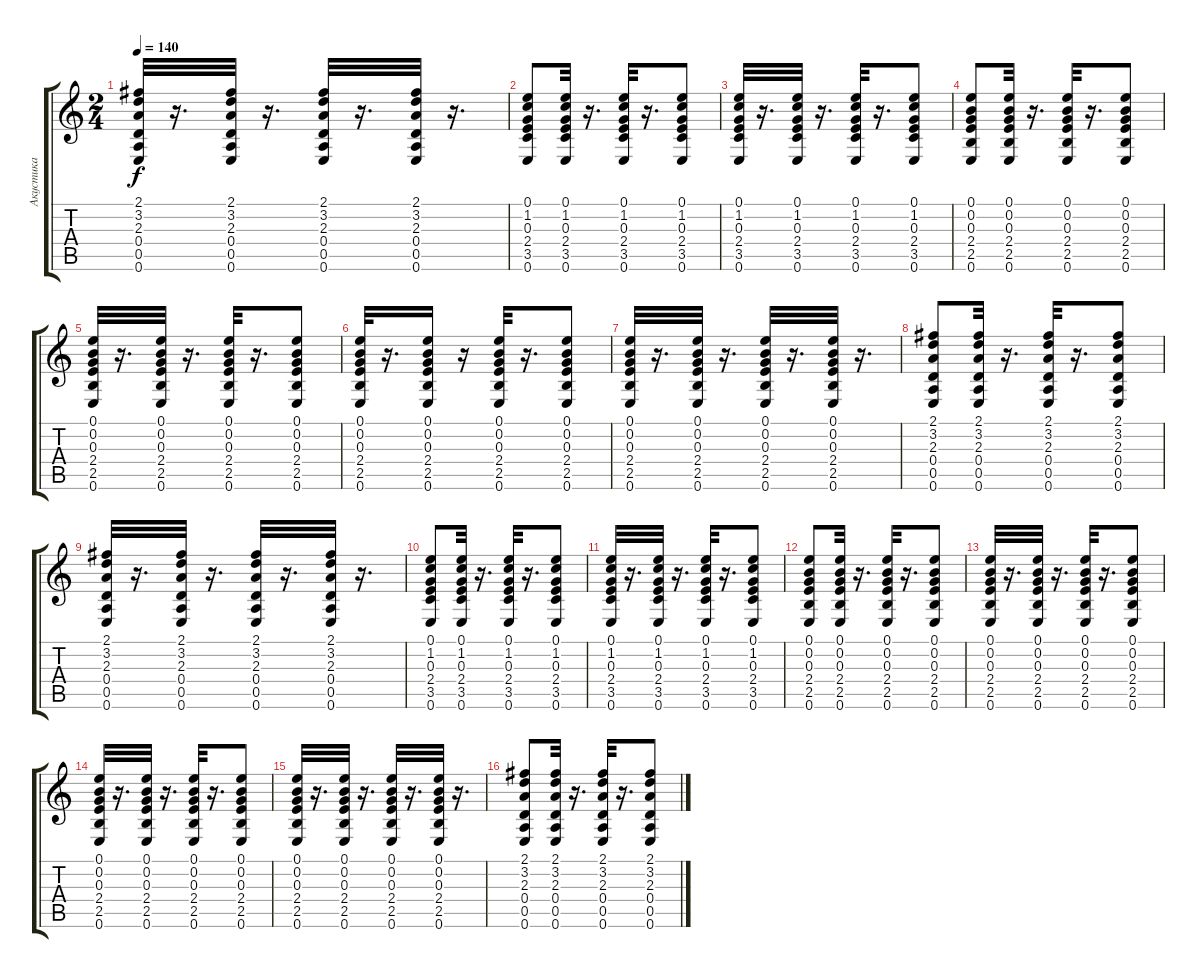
\track ("Акустика" "Акустика") {instrument acousticguitarsteel}
\staff {score tabs}
\tuning (E4 B3 G3 D3 A2 E2) {hide}
\ts (2 4)
\tempo 140
\clef g2
\ks c
(2.1 3.2 2.3 0.4 0.5 0.6).32{dy f} r.16{d} (2.1 3.2 2.3 0.4 0.5 0.6).32 r.16{d} (2.1 3.2 2.3 0.4 0.5 0.6).32 r.16{d} (2.1 3.2 2.3 0.4 0.5 0.6).32 r.16{d} |
(0.1 1.2 0.3 2.4 3.5 0.6).8 (0.1 1.2 0.3 2.4 3.5 0.6).32 r.16{d} (0.1 1.2 0.3 2.4 3.5 0.6).32 r.16{d} (0.1 1.2 0.3 2.4 3.5 0.6).8 |
(0.1 1.2 0.3 2.4 3.5 0.6).32 r.16{d} (0.1 1.2 0.3 2.4 3.5 0.6).32 r.16{d} (0.1 1.2 0.3 2.4 3.5 0.6).32 r.16{d} (0.1 1.2 0.3 2.4 3.5 0.6).8 |
(0.1 0.2 0.3 2.4 2.5 0.6).8 (0.1 0.2 0.3 2.4 2.5 0.6).32 r.16{d} (0.1 0.2 0.3 2.4 2.5 0.6).32 r.16{d} (0.1 0.2 0.3 2.4 2.5 0.6).8 |
(0.1 0.2 0.3 2.4 2.5 0.6).32 r.16{d} (0.1 0.2 0.3 2.4 2.5 0.6).32 r.16{d} (0.1 0.2 0.3 2.4 2.5 0.6).32 r.16{d} (0.1 0.2 0.3 2.4 2.5 0.6).8 |
(0.1 0.2 0.3 2.4 2.5 0.6).32 r.16{d} (0.1 0.2 0.3 2.4 2.5 0.6).16 r.16 (0.1 0.2 0.3 2.4 2.5 0.6).32 r.16{d} (0.1 0.2 0.3 2.4 2.5 0.6).8 |
(0.1 0.2 0.3 2.4 2.5 0.6).32 r.16{d} (0.1 0.2 0.3 2.4 2.5 0.6).32 r.16{d} (0.1 0.2 0.3 2.4 2.5 0.6).32 r.16{d} (0.1 0.2 0.3 2.4 2.5 0.6).32 r.16{d} |
(2.1 3.2 2.3 0.4 0.5 0.6).8 (2.1 3.2 2.3 0.4 0.5 0.6).32 r.16{d} (2.1 3.2 2.3 0.4 0.5 0.6).32 r.16{d} (2.1 3.2 2.3 0.4 0.5 0.6).8 |
(2.1 3.2 2.3 0.4 0.5 0.6).32 r.16{d} (2.1 3.2 2.3 0.4 0.5 0.6).32 r.16{d} (2.1 3.2 2.3 0.4 0.5 0.6).32 r.16{d} (2.1 3.2 2.3 0.4 0.5 0.6).32 r.16{d} |
(0.1 1.2 0.3 2.4 3.5 0.6).8 (0.1 1.2 0.3 2.4 3.5 0.6).32 r.16{d} (0.1 1.2 0.3 2.4 3.5 0.6).32 r.16{d} (0.1 1.2 0.3 2.4 3.5 0.6).8 |
(0.1 1.2 0.3 2.4 3.5 0.6).32 r.16{d} (0.1 1.2 0.3 2.4 3.5 0.6).32 r.16{d} (0.1 1.2 0.3 2.4 3.5 0.6).32 r.16{d} (0.1 1.2 0.3 2.4 3.5 0.6).8 |
(0.1 0.2 0.3 2.4 2.5 0.6).8 (0.1 0.2 0.3 2.4 2.5 0.6).32 r.16{d} (0.1 0.2 0.3 2.4 2.5 0.6).32 r.16{d} (0.1 0.2 0.3 2.4 2.5 0.6).8 |
(0.1 0.2 0.3 2.4 2.5 0.6).32 r.16{d} (0.1 0.2 0.3 2.4 2.5 0.6).32 r.16{d} (0.1 0.2 0.3 2.4 2.5 0.6).32 r.16{d} (0.1 0.2 0.3 2.4 2.5 0.6).8 |
(0.1 0.2 0.3 2.4 2.5 0.6).32 r.16{d} (0.1 0.2 0.3 2.4 2.5 0.6).32 r.16{d} (0.1 0.2 0.3 2.4 2.5 0.6).32 r.16{d} (0.1 0.2 0.3 2.4 2.5 0.6).8 |
(0.1 0.2 0.3 2.4 2.5 0.6).32 r.16{d} (0.1 0.2 0.3 2.4 2.5 0.6).32 r.16{d} (0.1 0.2 0.3 2.4 2.5 0.6).32 r.16{d} (0.1 0.2 0.3 2.4 2.5 0.6).32 r.16{d} |
(2.1 3.2 2.3 0.4 0.5 0.6).8 (2.1 3.2 2.3 0.4 0.5 0.6).32 r.16{d} (2.1 3.2 2.3 0.4 0.5 0.6).32 r.16{d} (2.1 3.2 2.3 0.4 0.5 0.6).8
